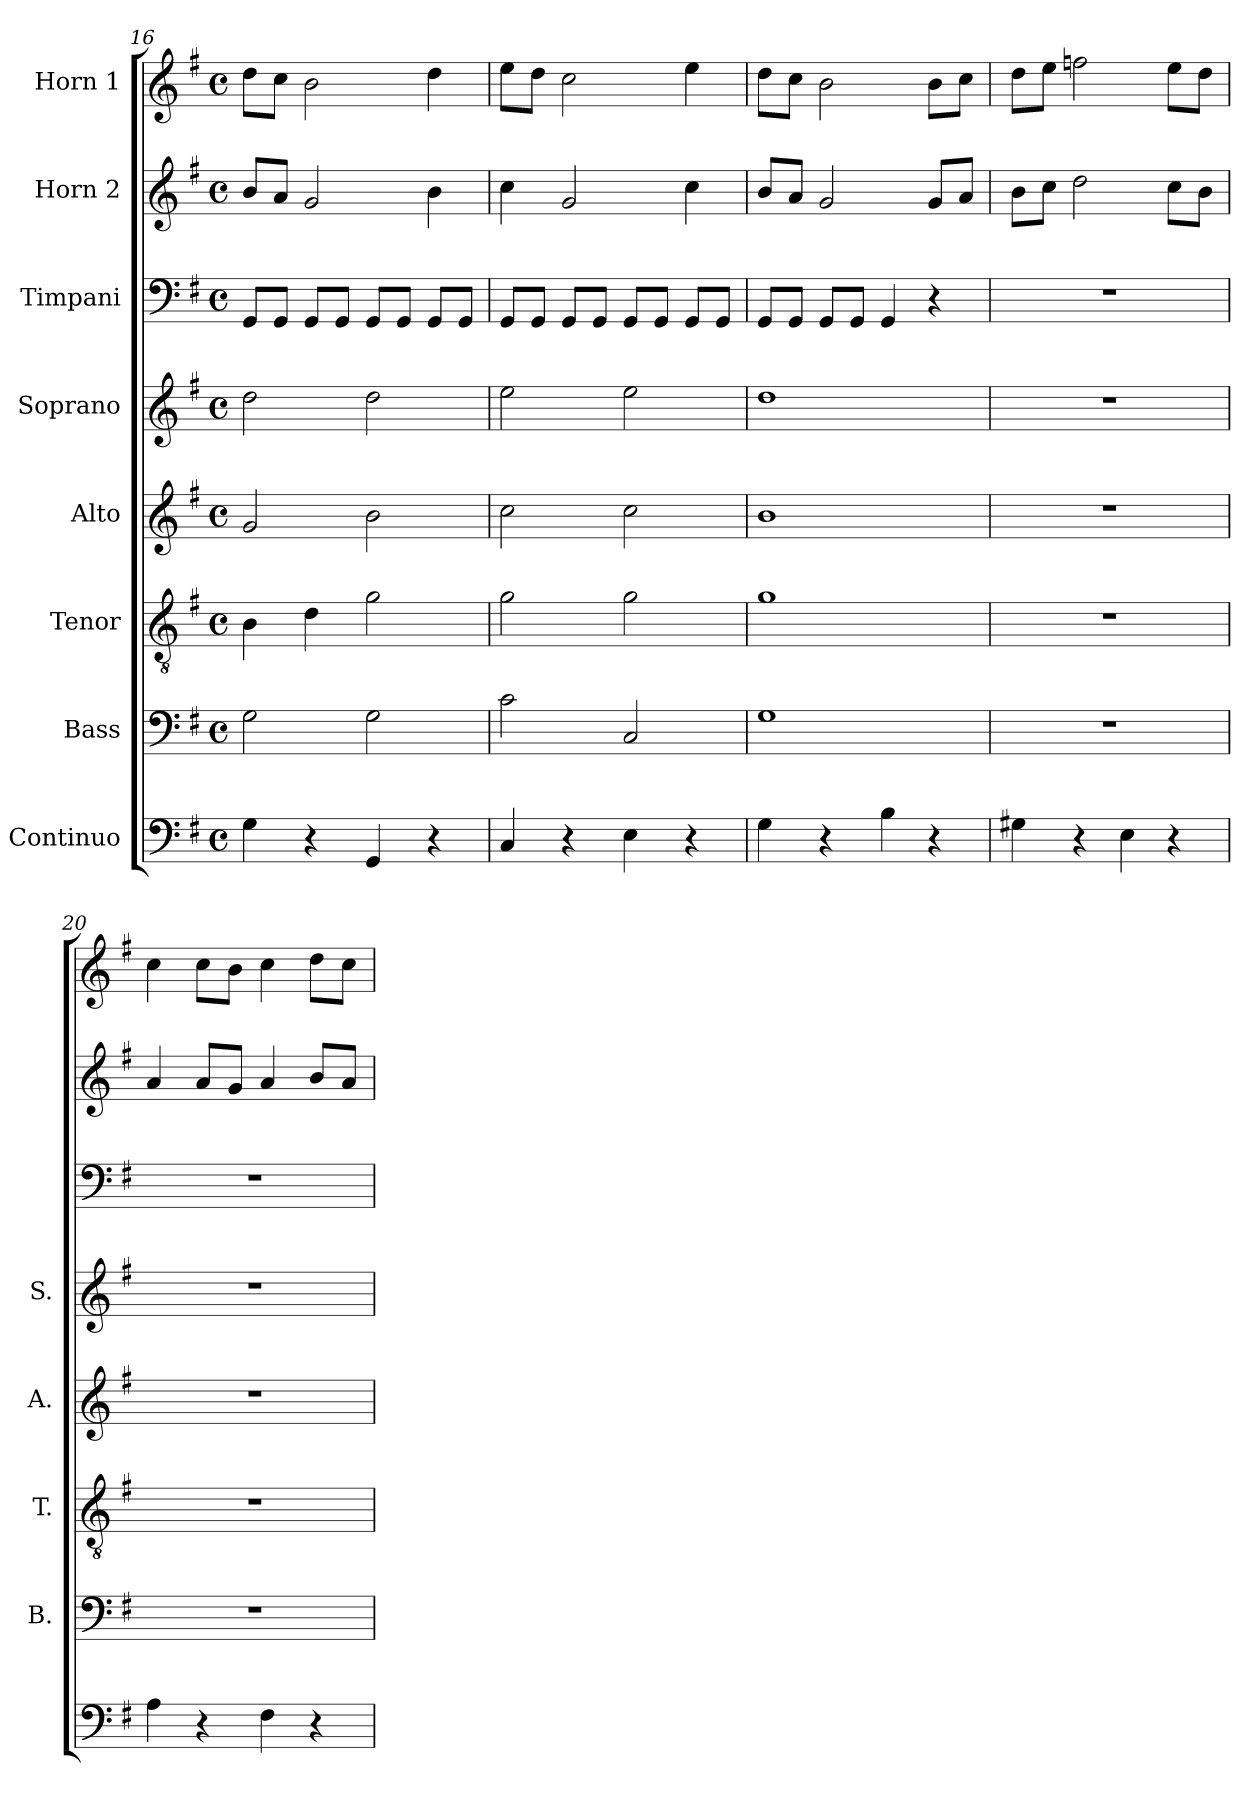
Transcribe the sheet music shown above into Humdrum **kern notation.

**kern	**kern	**kern	**kern	**kern	**kern	**kern	**kern
*part8	*part7	*part6	*part5	*part4	*part3	*part2	*part1
*staff8	*staff7	*staff6	*staff5	*staff4	*staff3	*staff2	*staff1
*I"Continuo	*I"Bass	*I"Tenor	*I"Alto	*I"Soprano	*I"Timpani	*I"Horn 2	*I"Horn 1
*	*I'B.	*I'T.	*I'A.	*I'S.	*	*	*
!!LO:LB:g=z
*clefF4	*clefF4	*clefGv2	*clefG2	*clefG2	*clefF4	*clefG2	*clefG2
*k[f#]	*k[f#]	*k[f#]	*k[f#]	*k[f#]	*k[f#]	*k[f#]	*k[f#]
*G:	*G:	*G:	*G:	*G:	*G:	*G:	*G:
*M4/4	*M4/4	*M4/4	*M4/4	*M4/4	*M4/4	*M4/4	*M4/4
*met(c)	*met(c)	*met(c)	*met(c)	*met(c)	*met(c)	*met(c)	*met(c)
=16	=16	=16	=16	=16	=16	=16	=16
4G\	2G\	4B\	2g/	2dd\	8GG/L	8b/L	8dd\L
.	.	.	.	.	8GG/J	8a/J	8cc\J
4r	.	4d\	.	.	8GG/L	2g/	2b\
.	.	.	.	.	8GG/J	.	.
4GG/	2G\	2g\	2b\	2dd\	8GG/L	.	.
.	.	.	.	.	8GG/J	.	.
4r	.	.	.	.	8GG/L	4b\	4dd\
.	.	.	.	.	8GG/J	.	.
=17	=17	=17	=17	=17	=17	=17	=17
4C/	2c\	2g\	2cc\	2ee\	8GG/L	4cc\	8ee\L
.	.	.	.	.	8GG/J	.	8dd\J
4r	.	.	.	.	8GG/L	2g/	2cc\
.	.	.	.	.	8GG/J	.	.
4E\	2C/	2g\	2cc\	2ee\	8GG/L	.	.
.	.	.	.	.	8GG/J	.	.
4r	.	.	.	.	8GG/L	4cc\	4ee\
.	.	.	.	.	8GG/J	.	.
=18	=18	=18	=18	=18	=18	=18	=18
4G\	1G	1g	1b	1dd	8GG/L	8b/L	8dd\L
.	.	.	.	.	8GG/J	8a/J	8cc\J
4r	.	.	.	.	8GG/L	2g/	2b\
.	.	.	.	.	8GG/J	.	.
4B\	.	.	.	.	4GG/	.	.
4r	.	.	.	.	4r	8g/L	8b\L
.	.	.	.	.	.	8a/J	8cc\J
=19	=19	=19	=19	=19	=19	=19	=19
4G#X\	1r	1r	1r	1r	1r	8b\L	8dd\L
.	.	.	.	.	.	8cc\J	8ee\J
4r	.	.	.	.	.	2dd\	2ffn\
4E\	.	.	.	.	.	.	.
4r	.	.	.	.	.	8cc\L	8ee\L
.	.	.	.	.	.	8b\J	8dd\J
=20	=20	=20	=20	=20	=20	=20	=20
4A\	1r	1r	1r	1r	1r	4a/	4cc\
4r	.	.	.	.	.	8a/L	8cc\L
.	.	.	.	.	.	8g/J	8b\J
4F#\	.	.	.	.	.	4a/	4cc\
4r	.	.	.	.	.	8b/L	8dd\L
.	.	.	.	.	.	8a/J	8cc\J
=	=	=	=	=	=	=	=
*-	*-	*-	*-	*-	*-	*-	*-
